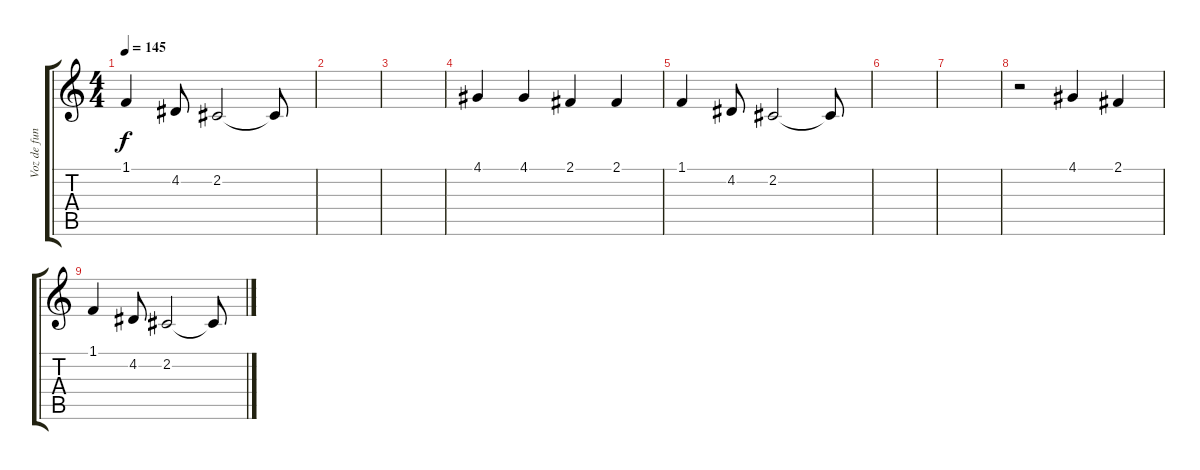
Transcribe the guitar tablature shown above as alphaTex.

\track ("Voz de fundo" "Voz de fun") {instrument synthvoice}
\staff {score tabs}
\tuning (E4 B3 G3 D3 A2 E2) {hide}
\ts (4 4)
\tempo 145
\clef g2
\ks c
1.1.4{dy f} 4.2.8 2.2.2 2.2{t}.8 |
|
|
4.1.4 4.1.4 2.1.4 2.1.4 |
1.1.4 4.2.8 2.2.2 2.2{t}.8 |
|
|
r.2 4.1.4 2.1.4 |
1.1.4 4.2.8 2.2.2 2.2{t}.8
